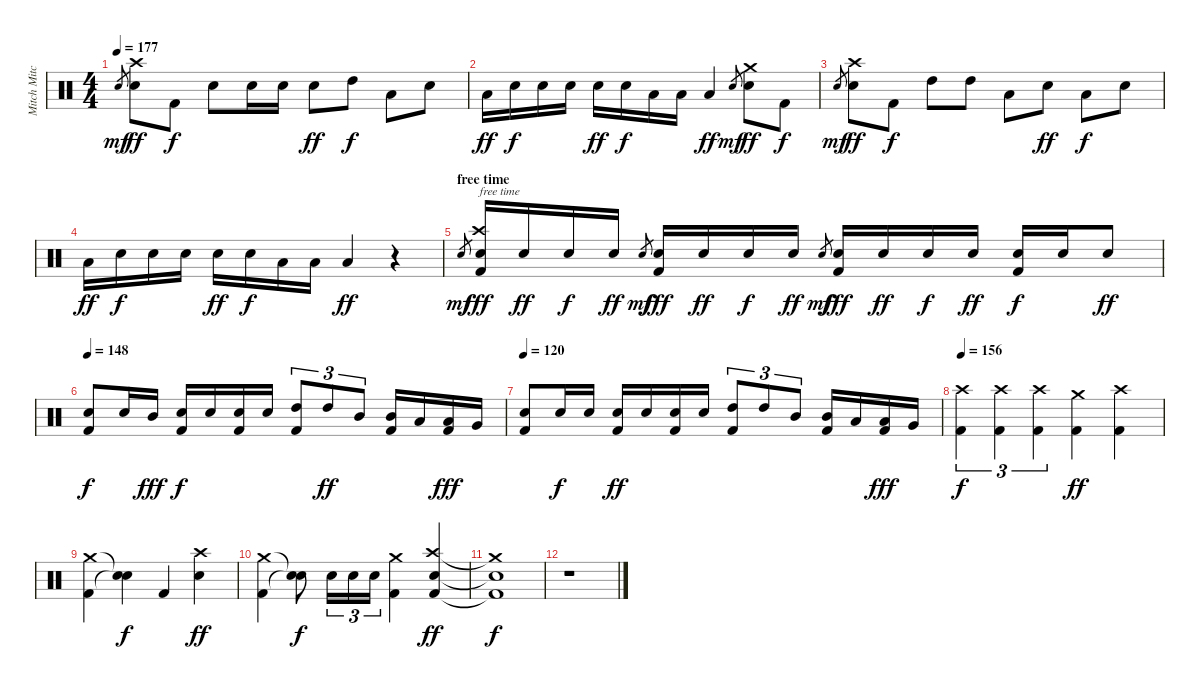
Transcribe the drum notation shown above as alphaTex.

\track ("Mitch Mitchell - Drums" "Mitch Mitc") {instrument percussion}
\staff {score}
\articulation defaults
\ts (4 4)
\tempo 177
\clef neutral
\ks c "Electric Snare (hit)".8{gr dy mf}
("Crash high (hit)" "Electric Snare (hit)").8{dy ff} "Kick (hit) 2".8{dy f} "Electric Snare (hit)".8 "Electric Snare (hit)".16 "Electric Snare (hit)".16 "Electric Snare (hit)".8{dy ff} "High Tom (hit)".8{dy f} "Low Tom (hit)".8 "Electric Snare (hit)".8 |
"Low Tom (hit)".16{dy ff} "Electric Snare (hit)".16{dy f} "Electric Snare (hit)".16 "Electric Snare (hit)".16 "Electric Snare (hit)".16{dy ff} "Electric Snare (hit)".16{dy f} "Low Tom (hit)".16 "Low Tom (hit)".16 "Low Tom (hit)".4{dy ff} "Electric Snare (hit)".8{gr dy mf} ("Crash medium (hit)" "Electric Snare (hit)").8{dy ff} "Kick (hit) 2".8{dy f} |
"Electric Snare (hit)".8{gr dy mf} ("Crash high (hit)" "Electric Snare (hit)").8{dy ff} "Kick (hit) 2".8{dy f} "High Tom (hit)".8 "High Tom (hit)".8 "Low Tom (hit)".8 "Electric Snare (hit)".8{dy ff} "Low Tom (hit)".8{dy f} "Electric Snare (hit)".8 |
"Low Tom (hit)".16{dy ff} "Electric Snare (hit)".16{dy f} "Electric Snare (hit)".16 "Electric Snare (hit)".16 "Electric Snare (hit)".16{dy ff} "Electric Snare (hit)".16{dy f} "Low Tom (hit)".16 "Low Tom (hit)".16 "Low Tom (hit)".4{dy ff} r.4 |
\section ("" "free time")
"Electric Snare (hit)".8{gr dy mf} ("Crash high (hit)" "Electric Snare (hit)" "Kick (hit) 2").16{txt "free time" dy fff} "Electric Snare (hit)".16{dy ff} "Electric Snare (hit)".16{dy f} "Electric Snare (hit)".16{dy ff} "Electric Snare (hit)".8{gr dy mf} ("Electric Snare (hit)" "Kick (hit) 2").16{dy fff} "Electric Snare (hit)".16{dy ff} "Electric Snare (hit)".16{dy f} "Electric Snare (hit)".16{dy ff} "Electric Snare (hit)".8{gr dy mf} ("Electric Snare (hit)" "Kick (hit) 2").16{dy fff} "Electric Snare (hit)".16{dy ff} "Electric Snare (hit)".16{dy f} "Electric Snare (hit)".16{dy ff} ("Electric Snare (hit)" "Kick (hit) 2").16{dy f} "Electric Snare (hit)".16 "Electric Snare (hit)".8{dy ff} |
\tempo 148
("Electric Snare (hit)" "Kick (hit) 2").8{dy f} "Electric Snare (hit)".16 "Mid Tom (hit)".16{dy fff} ("Electric Snare (hit)" "Kick (hit) 2").16{dy f} "Electric Snare (hit)".16 ("Electric Snare (hit)" "Kick (hit) 2").16 "Electric Snare (hit)".16 ("High Tom (hit)" "Kick (hit) 2").8{tu (3 2)} "High Tom (hit)".8{tu (3 2) dy ff} "Mid Tom (hit)".8{tu (3 2)} ("Mid Tom (hit)" "Kick (hit) 2").16 "Low Tom (hit)".16 ("Low Tom (hit)" "Kick (hit) 2").16{dy fff} "Very Low Tom (hit)".16 |
\tempo 120
("Electric Snare (hit)" "Kick (hit) 2").8 "Electric Snare (hit)".16{dy f} "Electric Snare (hit)".16 ("Electric Snare (hit)" "Kick (hit) 2").16{dy ff} "Electric Snare (hit)".16 ("Electric Snare (hit)" "Kick (hit) 2").16 "Electric Snare (hit)".16 ("High Tom (hit)" "Kick (hit) 2").8{tu (3 2)} "High Tom (hit)".8{tu (3 2)} "Mid Tom (hit)".8{tu (3 2)} ("Mid Tom (hit)" "Kick (hit) 2").16 "Low Tom (hit)".16 ("Low Tom (hit)" "Kick (hit) 2").16{dy fff} "Very Low Tom (hit)".16 |
\tempo 156
("Crash high (hit)" "Kick (hit) 2").4{tu (3 2) dy f} ("Crash high (hit)" "Kick (hit) 2").4{tu (3 2)} ("Crash high (hit)" "Kick (hit) 2").4{tu (3 2)} ("Crash medium (hit)" "Kick (hit) 2").4{dy ff} ("Crash high (hit)" "Kick (hit) 2").4 |
("Crash medium (hit)" "Kick (hit) 2").4 ("Snare (hit)"{t} "Snare (hit)"{t}).4{dy f} "Kick (hit) 2".4 ("Crash high (hit)" "Electric Snare (hit)").4{dy ff} |
("Crash medium (hit)" "Kick (hit) 2").4 ("Snare (hit)"{t} "Snare (hit)"{t}).8{dy f} "Electric Snare (hit)".16{tu (3 2)} "Electric Snare (hit)".16{tu (3 2)} "Electric Snare (hit)".16{tu (3 2)} ("Crash medium (hit)" "Kick (hit) 2").4 ("Crash high (hit)" "Electric Snare (hit)" "Kick (hit) 2").4{dy ff} |
("Crash medium (hit)"{t} "Electric Snare (hit)"{t} "Kick (hit) 2"{t}).1{dy f} |
r.1
